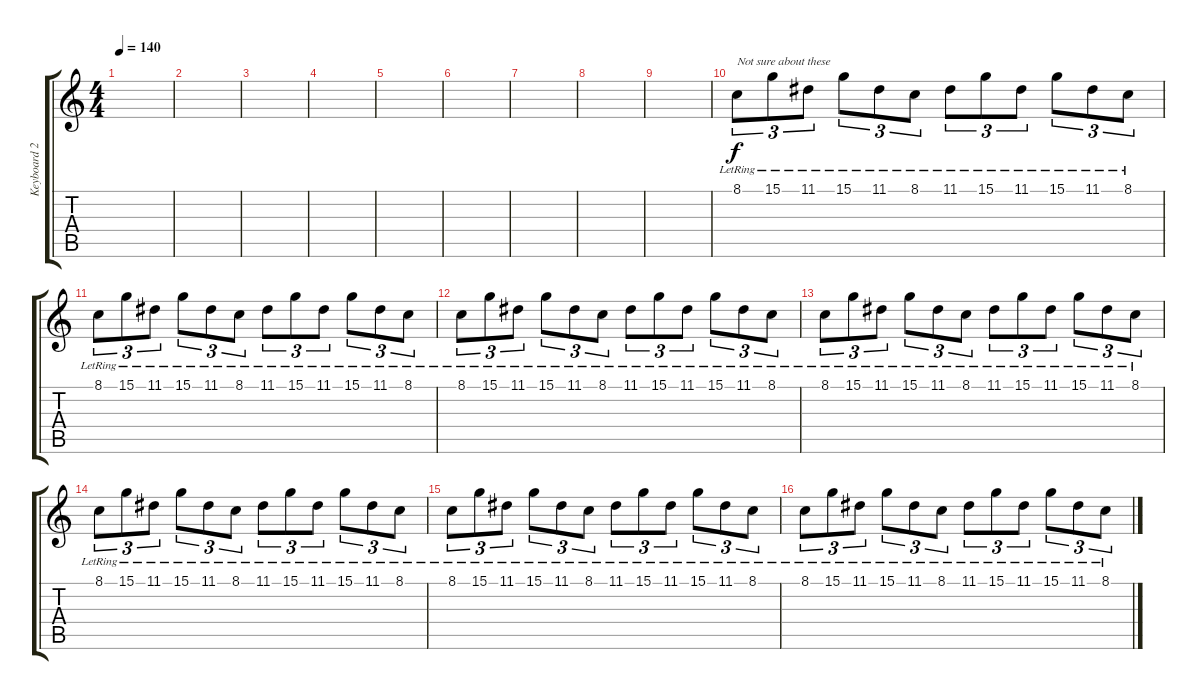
\track ("Keyboard 2 - Mustis" "Keyboard 2") {instrument musicbox}
\staff {score tabs}
\tuning (E4 B3 G3 D3 A2 E2) {hide}
\ts (4 4)
\tempo 140
\clef g2
\ks c
|
|
|
|
|
|
|
|
|
8.1{lr}.8{tu (3 2) txt "Not sure about these"} 15.1{lr}.8{tu (3 2)} 11.1{lr}.8{tu (3 2)} 15.1{lr}.8{tu (3 2)} 11.1{lr}.8{tu (3 2)} 8.1{lr}.8{tu (3 2)} 11.1{lr}.8{tu (3 2)} 15.1{lr}.8{tu (3 2)} 11.1{lr}.8{tu (3 2)} 15.1{lr}.8{tu (3 2)} 11.1{lr}.8{tu (3 2)} 8.1{lr}.8{tu (3 2)} |
8.1{lr}.8{tu (3 2)} 15.1{lr}.8{tu (3 2)} 11.1{lr}.8{tu (3 2)} 15.1{lr}.8{tu (3 2)} 11.1{lr}.8{tu (3 2)} 8.1{lr}.8{tu (3 2)} 11.1{lr}.8{tu (3 2)} 15.1{lr}.8{tu (3 2)} 11.1{lr}.8{tu (3 2)} 15.1{lr}.8{tu (3 2)} 11.1{lr}.8{tu (3 2)} 8.1{lr}.8{tu (3 2)} |
8.1{lr}.8{tu (3 2)} 15.1{lr}.8{tu (3 2)} 11.1{lr}.8{tu (3 2)} 15.1{lr}.8{tu (3 2)} 11.1{lr}.8{tu (3 2)} 8.1{lr}.8{tu (3 2)} 11.1{lr}.8{tu (3 2)} 15.1{lr}.8{tu (3 2)} 11.1{lr}.8{tu (3 2)} 15.1{lr}.8{tu (3 2)} 11.1{lr}.8{tu (3 2)} 8.1{lr}.8{tu (3 2)} |
8.1{lr}.8{tu (3 2)} 15.1{lr}.8{tu (3 2)} 11.1{lr}.8{tu (3 2)} 15.1{lr}.8{tu (3 2)} 11.1{lr}.8{tu (3 2)} 8.1{lr}.8{tu (3 2)} 11.1{lr}.8{tu (3 2)} 15.1{lr}.8{tu (3 2)} 11.1{lr}.8{tu (3 2)} 15.1{lr}.8{tu (3 2)} 11.1{lr}.8{tu (3 2)} 8.1{lr}.8{tu (3 2)} |
8.1{lr}.8{tu (3 2)} 15.1{lr}.8{tu (3 2)} 11.1{lr}.8{tu (3 2)} 15.1{lr}.8{tu (3 2)} 11.1{lr}.8{tu (3 2)} 8.1{lr}.8{tu (3 2)} 11.1{lr}.8{tu (3 2)} 15.1{lr}.8{tu (3 2)} 11.1{lr}.8{tu (3 2)} 15.1{lr}.8{tu (3 2)} 11.1{lr}.8{tu (3 2)} 8.1{lr}.8{tu (3 2)} |
8.1{lr}.8{tu (3 2)} 15.1{lr}.8{tu (3 2)} 11.1{lr}.8{tu (3 2)} 15.1{lr}.8{tu (3 2)} 11.1{lr}.8{tu (3 2)} 8.1{lr}.8{tu (3 2)} 11.1{lr}.8{tu (3 2)} 15.1{lr}.8{tu (3 2)} 11.1{lr}.8{tu (3 2)} 15.1{lr}.8{tu (3 2)} 11.1{lr}.8{tu (3 2)} 8.1{lr}.8{tu (3 2)} |
8.1{lr}.8{tu (3 2)} 15.1{lr}.8{tu (3 2)} 11.1{lr}.8{tu (3 2)} 15.1{lr}.8{tu (3 2)} 11.1{lr}.8{tu (3 2)} 8.1{lr}.8{tu (3 2)} 11.1{lr}.8{tu (3 2)} 15.1{lr}.8{tu (3 2)} 11.1{lr}.8{tu (3 2)} 15.1{lr}.8{tu (3 2)} 11.1{lr}.8{tu (3 2)} 8.1{lr}.8{tu (3 2)}
